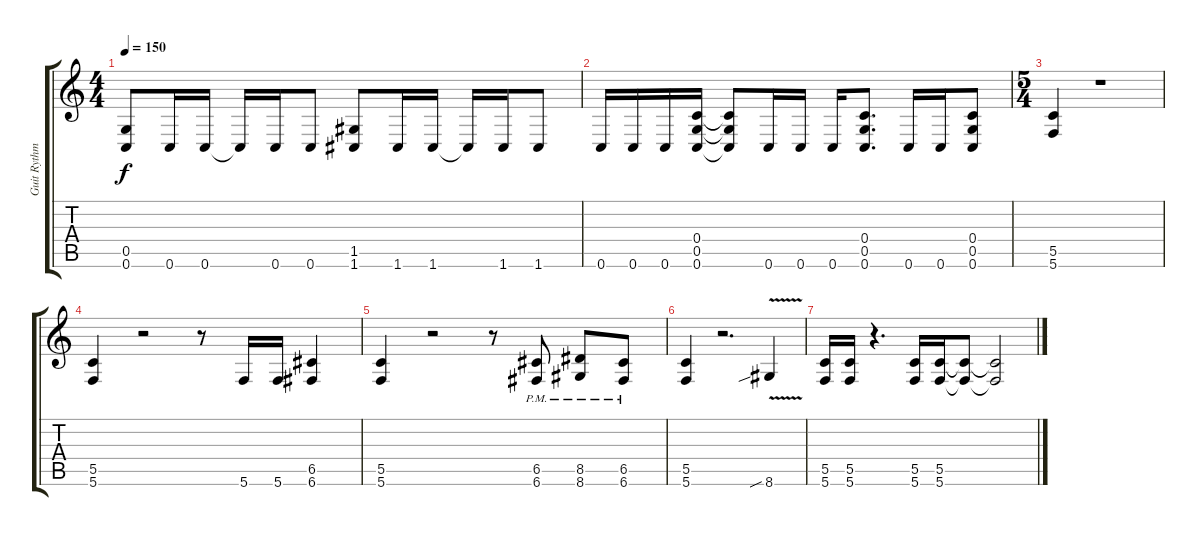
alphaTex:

\track ("Guit Rythm" "Guit Rythm") {instrument distortionguitar}
\staff {score tabs}
\tuning (D4 A3 F3 C3 G2 C2) {hide}
\ts (4 4)
\tempo 150
\clef g2
\ks c
(0.5 0.6).8{dy f} 0.6.16 0.6.16 0.6{t}.16 0.6.16 0.6.8 (1.5 1.6).8 1.6.16 1.6.16 1.6{t}.16 1.6.16 1.6.8 |
0.6.16 0.6.16 0.6.16 (0.4 0.5 0.6).16 (0.4{t} 0.5{t} 0.6{t}).8 0.6.16 0.6.16 0.6.16 (0.4 0.5 0.6).8{d} 0.6.16 0.6.16 (0.4 0.5 0.6).8 |
\ts (5 4)
(5.5 5.6).4 r.1 |
(5.5 5.6).4 r.2 r.8 5.6.16 5.6.16 (6.5 6.6).4 |
(5.5 5.6).4 r.2 r.8 (6.5 6.6{pm}).8 (8.5 8.6{pm}).8 (6.5 6.6{pm}).8 |
(5.5 5.6).4 r.2{d} 8.6{v sib}.4 |
(5.5 5.6).16 (5.5 5.6).16 r.4{d} (5.5 5.6).16 (5.5 5.6).16 (5.5{t} 5.6{t}).8 (5.5{t} 5.6{t}).2
